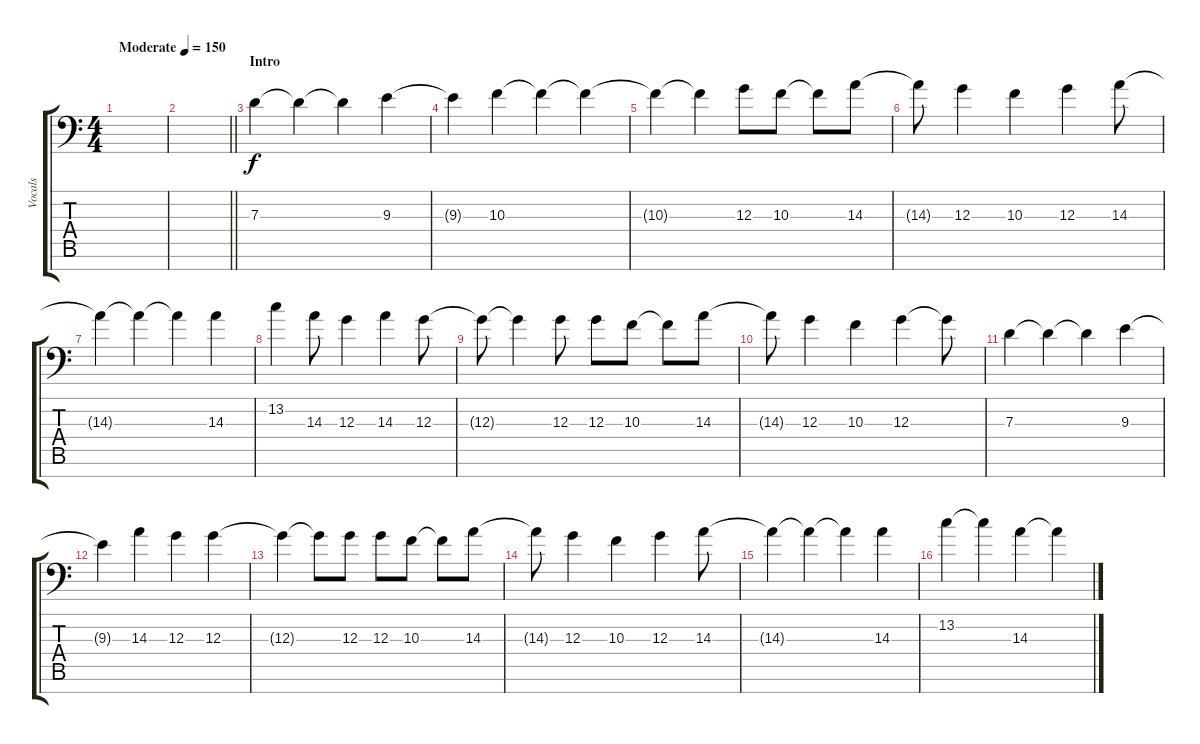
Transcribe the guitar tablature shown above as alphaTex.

\track ("Vocals" "Vocals") {instrument cello}
\staff {score tabs}
\tuning (E4 B3 G3 D3 A2 E2 A1) {hide}
\ts (4 4)
\tempo (150 "Moderate")
\clef f4
\ks c
|
\barLineRight lightlight
|
\section ("" "Intro")
7.3.4{volume 8 balance 9 instrument cello} 7.3{t}.4 7.3{t}.4 9.3.4 |
9.3{t}.4 10.3.4 10.3{t}.4 10.3{t}.4 |
10.3{t}.4 10.3{t}.4 12.3.8 10.3.8 10.3{t}.8 14.3.8 |
14.3{t}.8 12.3.4 10.3.4 12.3.4 14.3.8 |
14.3{t}.4 14.3{t}.4 14.3{t}.4 14.3.4 |
13.2.4 14.3.8 12.3.4 14.3.4 12.3.8 |
12.3{t}.8 12.3{t}.4 12.3.8 12.3.8 10.3.8 10.3{t}.8 14.3.8 |
14.3{t}.8 12.3.4 10.3.4 12.3.4 12.3{t}.8 |
7.3.4 7.3{t}.4 7.3{t}.4 9.3.4 |
9.3{t}.4 14.3.4 12.3.4 12.3.4 |
12.3{t}.4 12.3{t}.8 12.3.8 12.3.8 10.3.8 10.3{t}.8 14.3.8 |
14.3{t}.8 12.3.4 10.3.4 12.3.4 14.3.8 |
14.3{t}.4 14.3{t}.4 14.3{t}.4 14.3.4 |
13.2.4 13.2{t}.4 14.3.4 14.3{t}.4
